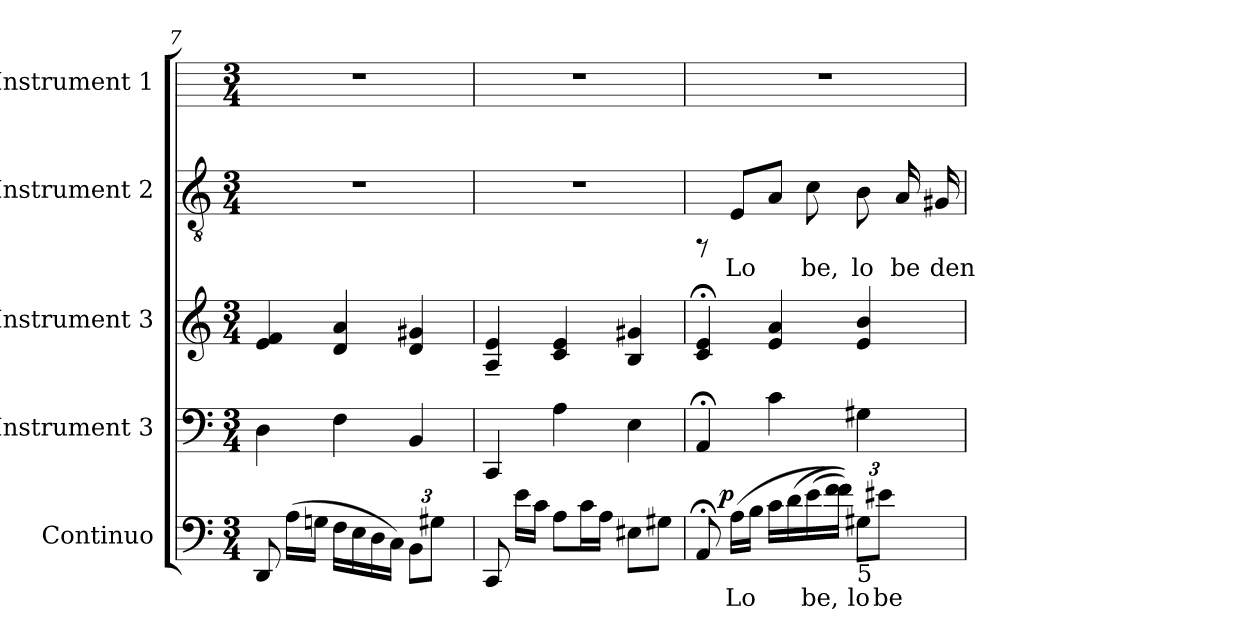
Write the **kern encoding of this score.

**kern	**text	**dynam	**kern	**kern	**kern	**text	**kern
*part5	*part5	*part5	*part4	*part3	*part2	*part2	*part1
*staff5	*staff5	*staff5	*staff4	*staff3	*staff2	*staff2	*staff1
*I"Continuo	*	*	*I"Instrument 3	*I"Instrument 3	*I"Instrument 2	*	*I"Instrument 1
*clefF4	*	*	*clefF4	*clefG2	*clefGv2	*	*
*k[]	*	*	*k[]	*k[]	*k[]	*	*k[]
*C:	*	*	*C:	*C:	*C:	*	*C:
*M3/4	*	*	*M3/4	*M3/4	*M3/4	*	*M3/4
=7	=7	=7	=7	=7	=7	=7	=7
!	!LO:LY:a	!	!	!	!	!	!
8DD/	.	.	4D\	4e/ 4f/	2.r	.	2.r
!	!LO:LY:a	!	!	!	!	!	!
(>16A\L	.	.	.	.	.	.	.
!	!LO:LY:a	!	!	!	!	!	!
16Gn\J	.	.	.	.	.	.	.
!	!LO:LY:a	!	!	!	!	!	!
16F\L	.	.	4F\	4d/ 4a/	.	.	.
!	!LO:LY:a	!	!	!	!	!	!
16E\	.	.	.	.	.	.	.
!	!LO:LY:a	!	!	!	!	!	!
16D\	.	.	.	.	.	.	.
!	!LO:LY:a	!	!	!	!	!	!
16C\J)	.	.	.	.	.	.	.
*Xbrackettup	*	*	*	*	*	*	*
!	!LO:LY:a	!	!	!	!	!	!
12BB<\L	.	.	4BB/	4g#X/ 4d/	.	.	.
!	!LO:LY:a	!	!	!	!	!	!
12G#X\J	.	.	.	.	.	.	.
12ryy	.	.	.	.	.	.	.
=8	=8	=8	=8	=8	=8	=8	=8
!	!LO:LY:a	!	!	!	!	!	!
8CC/	.	.	4CC/	4A/~< 4e/~<	2.r	.	2.r
!	!LO:LY:a	!	!	!	!	!	!
16e\L	.	.	.	.	.	.	.
!	!LO:LY:a	!	!	!	!	!	!
16c\J	.	.	.	.	.	.	.
!	!LO:LY:a	!	!	!	!	!	!
8A\L	.	.	4A\	4c/ 4e/	.	.	.
!	!LO:LY:a	!	!	!	!	!	!
16c\	.	.	.	.	.	.	.
!	!LO:LY:a	!	!	!	!	!	!
16A\J	.	.	.	.	.	.	.
!	!LO:LY:a	!	!	!	!	!	!
8E#\L	.	.	4E\	4B/ 4g#X/	.	.	.
!	!LO:LY:a	!	!	!	!	!	!
8G#X\J	.	.	.	.	.	.	.
=9	=9	=9	=9	=9	=9	=9	=9
!	!LO:LY:a	!	!	!	!	!	!
*^	*	*	*	*	*	*	*
8AA;</	16.ryy	.	.	4AA;/	4c/;< 4e/;<	8rFF	.	2.r
!	!	!	!LO:DY:a	!	!	!	!	!
.	2ryy	.	p	.	.	.	.	.
!	!	!LO:LY:a	!	!	!	!	!LO:LY:b	!
(>16A\L	.	Lo	.	.	.	8E/L	Lo	.
!	!	!LO:LY:a	!	!	!	!	!	!
16B\J	.	.	.	.	.	.	.	.
!	!	!LO:LY:a	!	!	!	!	!LO:LY:b	!
16c\L	.	.	.	4c\	4e/ 4a/	8A/J	.	.
!	!	!LO:LY:a	!	!	!	!	!	!
(<16d\	.	.	.	.	.	.	.	.
!	!	!LO:LY:a	!	!	!	!	!LO:LY:b	!
(<16e\	.	be,	.	.	.	8c\	be,	.
!	!	!LO:LY:a	!	!	!	!	!	!
16f\ 16f\ 16f\J)))	.	.	.	.	.	.	.	.
!LO:TX:b:t=5	!	!	!	!	!	!	!	!
!	!	!LO:LY:a	!	!	!	!	!LO:LY:b	!
12G#X\L	.	lo	.	4G#X\	4e/ 4b/	8B\	lo	.
!	!	!LO:LY:a	!	!	!	!	!	!
12e#\J	.	be	.	.	.	.	.	.
.	8ryy	.	.	.	.	.	.	.
!	!	!	!	!	!	!	!LO:LY:b	!
.	.	.	.	.	.	16A/	be	.
12ryy	.	.	.	.	.	.	.	.
!	!	!	!	!	!	!	!LO:LY:b	!
.	.	.	.	.	.	16G#X/	den	.
.	32ryy	.	.	.	.	.	.	.
*v	*v	*	*	*	*	*	*	*
=	=	=	=	=	=	=	=
*-	*-	*-	*-	*-	*-	*-	*-
